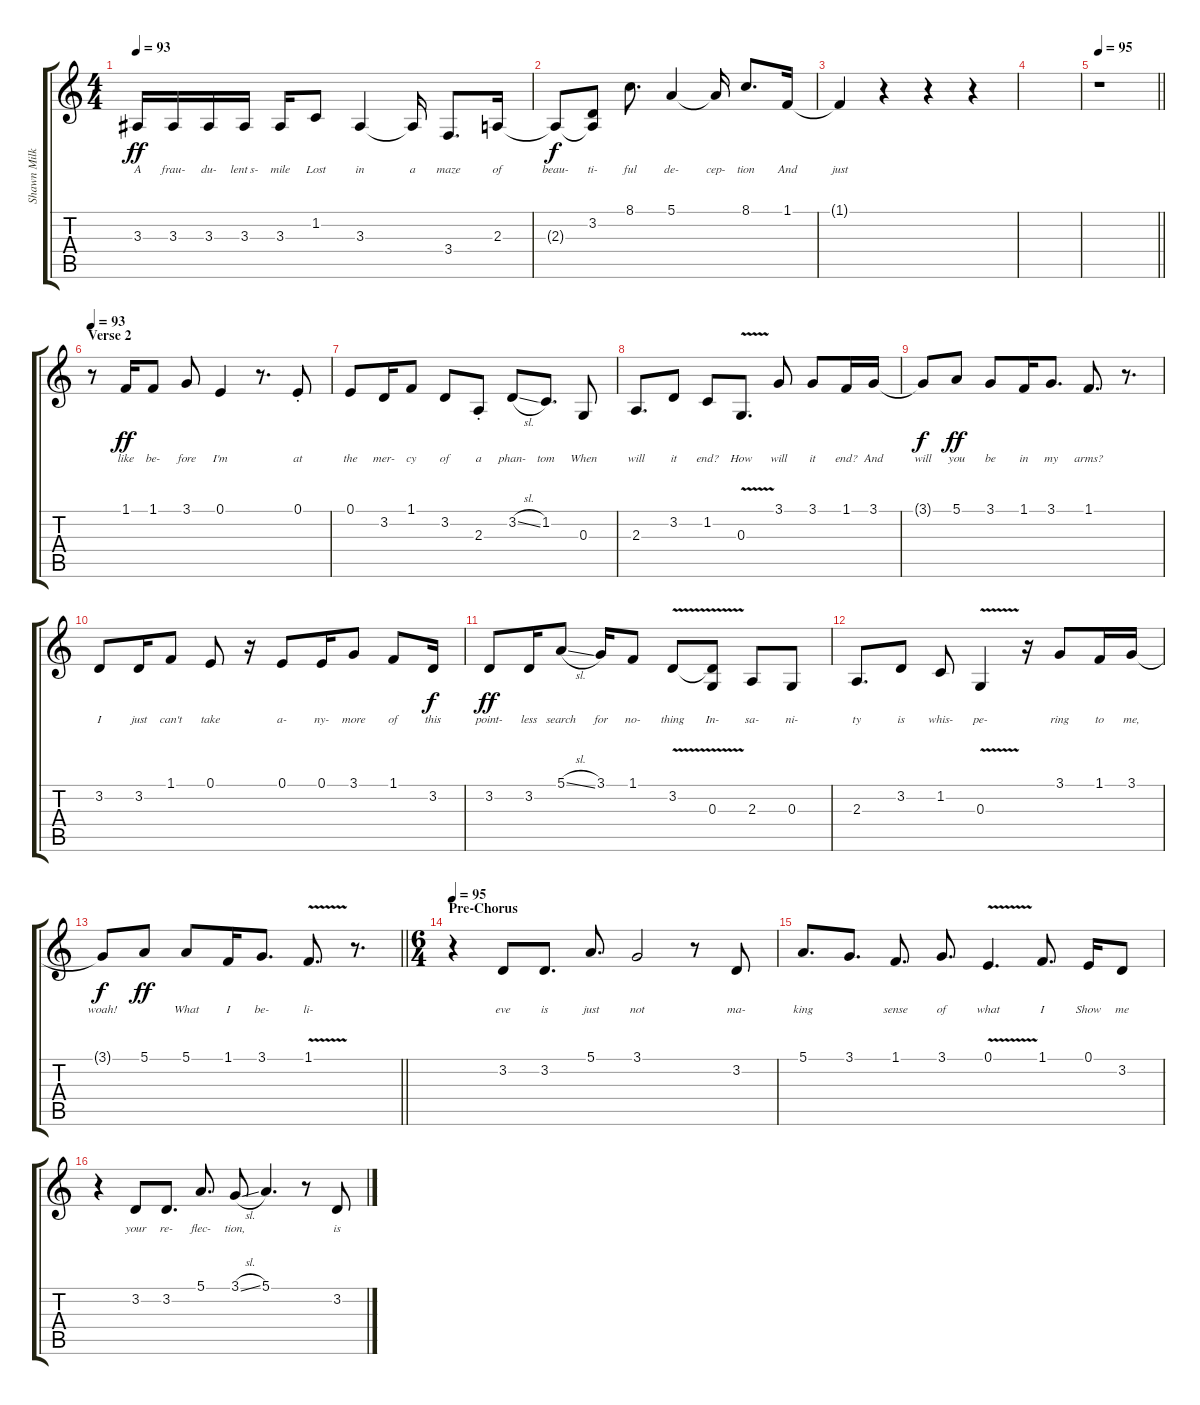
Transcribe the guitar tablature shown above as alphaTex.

\track ("Shawn Milke [Vocals]" "Shawn Milk") {instrument clarinet}
\staff {score tabs}
\tuning (E4 B3 G3 D3 A2 E2) {hide}
\ts (4 4)
\tempo 93
\clef g2
\ks c
3.3.16{lyrics (0 "A") lyrics (1 "") lyrics (2 "") lyrics (3 "") lyrics (4 "") dy ff} 3.3.16{lyrics (0 "frau-") lyrics (1 "") lyrics (2 "") lyrics (3 "") lyrics (4 "")} 3.3.16{lyrics (0 "du-") lyrics (1 "") lyrics (2 "") lyrics (3 "") lyrics (4 "")} 3.3.16{lyrics (0 "lent s-") lyrics (1 "") lyrics (2 "") lyrics (3 "") lyrics (4 "")} 3.3.16{lyrics (0 "mile") lyrics (1 "") lyrics (2 "") lyrics (3 "") lyrics (4 "")} 1.2.8{lyrics (0 "Lost") lyrics (1 "") lyrics (2 "") lyrics (3 "") lyrics (4 "")} 3.3.4{lyrics (0 "in") lyrics (1 "") lyrics (2 "") lyrics (3 "") lyrics (4 "")} 3.3{t}.16{lyrics (0 "a") lyrics (1 "") lyrics (2 "") lyrics (3 "") lyrics (4 "")} 3.4.8{d lyrics (0 "maze") lyrics (1 "") lyrics (2 "") lyrics (3 "") lyrics (4 "")} 2.3.16{lyrics (0 "of") lyrics (1 "") lyrics (2 "") lyrics (3 "") lyrics (4 "")} |
2.3{t}.8{lyrics (0 "beau-") lyrics (1 "") lyrics (2 "") lyrics (3 "") lyrics (4 "") dy f} (3.2 2.3{t}).8{lyrics (0 "ti-") lyrics (1 "") lyrics (2 "") lyrics (3 "") lyrics (4 "")} 8.1.8{d lyrics (0 "ful") lyrics (1 "") lyrics (2 "") lyrics (3 "") lyrics (4 "")} 5.1.4{lyrics (0 "de-") lyrics (1 "") lyrics (2 "") lyrics (3 "") lyrics (4 "")} 5.1{t}.16{lyrics (0 "cep-") lyrics (1 "") lyrics (2 "") lyrics (3 "") lyrics (4 "")} 8.1.8{d lyrics (0 "tion") lyrics (1 "") lyrics (2 "") lyrics (3 "") lyrics (4 "")} 1.1.16{lyrics (0 "And") lyrics (1 "") lyrics (2 "") lyrics (3 "") lyrics (4 "")} |
1.1{t}.4{lyrics (0 "just") lyrics (1 "") lyrics (2 "") lyrics (3 "") lyrics (4 "")} r.4 r.4 r.4 |
|
\tempo 95
\barLineRight lightlight
r.1 |
\section ("" "Verse 2")
\tempo 93
r.8 1.1.16{lyrics (0 "like") lyrics (1 "") lyrics (2 "") lyrics (3 "") lyrics (4 "") dy ff} 1.1.8{lyrics (0 "be-") lyrics (1 "") lyrics (2 "") lyrics (3 "") lyrics (4 "")} 3.1.8{lyrics (0 "fore") lyrics (1 "") lyrics (2 "") lyrics (3 "") lyrics (4 "")} 0.1.4{lyrics (0 "I'm") lyrics (1 "") lyrics (2 "") lyrics (3 "") lyrics (4 "")} r.8{d} 0.1{st}.8{lyrics (0 "at") lyrics (1 "") lyrics (2 "") lyrics (3 "") lyrics (4 "")} |
0.1.8{lyrics (0 "the") lyrics (1 "") lyrics (2 "") lyrics (3 "") lyrics (4 "")} 3.2.16{lyrics (0 "mer-") lyrics (1 "") lyrics (2 "") lyrics (3 "") lyrics (4 "")} 1.1.8{lyrics (0 "cy") lyrics (1 "") lyrics (2 "") lyrics (3 "") lyrics (4 "")} 3.2.8{lyrics (0 "of") lyrics (1 "") lyrics (2 "") lyrics (3 "") lyrics (4 "")} 2.3{st}.8{lyrics (0 "a") lyrics (1 "") lyrics (2 "") lyrics (3 "") lyrics (4 "")} 3.2{sl}.8{lyrics (0 "phan-") lyrics (1 "") lyrics (2 "") lyrics (3 "") lyrics (4 "")} 1.2.8{d lyrics (0 "tom") lyrics (1 "") lyrics (2 "") lyrics (3 "") lyrics (4 "")} 0.3.8{lyrics (0 "When") lyrics (1 "") lyrics (2 "") lyrics (3 "") lyrics (4 "")} |
2.3.8{d lyrics (0 "will") lyrics (1 "") lyrics (2 "") lyrics (3 "") lyrics (4 "")} 3.2.8{lyrics (0 "it") lyrics (1 "") lyrics (2 "") lyrics (3 "") lyrics (4 "")} 1.2.8{lyrics (0 "end?") lyrics (1 "") lyrics (2 "") lyrics (3 "") lyrics (4 "")} 0.3{v}.8{d lyrics (0 "How") lyrics (1 "") lyrics (2 "") lyrics (3 "") lyrics (4 "")} 3.1.8{lyrics (0 "will") lyrics (1 "") lyrics (2 "") lyrics (3 "") lyrics (4 "")} 3.1.8{lyrics (0 "it") lyrics (1 "") lyrics (2 "") lyrics (3 "") lyrics (4 "")} 1.1.16{lyrics (0 "end?") lyrics (1 "") lyrics (2 "") lyrics (3 "") lyrics (4 "")} 3.1.16{lyrics (0 "And") lyrics (1 "") lyrics (2 "") lyrics (3 "") lyrics (4 "")} |
3.1{t}.8{lyrics (0 "will") lyrics (1 "") lyrics (2 "") lyrics (3 "") lyrics (4 "") dy f} 5.1.8{lyrics (0 "you") lyrics (1 "") lyrics (2 "") lyrics (3 "") lyrics (4 "") dy ff} 3.1.8{lyrics (0 "be") lyrics (1 "") lyrics (2 "") lyrics (3 "") lyrics (4 "")} 1.1.16{lyrics (0 "in") lyrics (1 "") lyrics (2 "") lyrics (3 "") lyrics (4 "")} 3.1.8{d lyrics (0 "my") lyrics (1 "") lyrics (2 "") lyrics (3 "") lyrics (4 "")} 1.1.8{d lyrics (0 "arms?") lyrics (1 "") lyrics (2 "") lyrics (3 "") lyrics (4 "")} r.8{d} |
3.2.8{lyrics (0 "I") lyrics (1 "") lyrics (2 "") lyrics (3 "") lyrics (4 "")} 3.2.16{lyrics (0 "just") lyrics (1 "") lyrics (2 "") lyrics (3 "") lyrics (4 "")} 1.1.8{lyrics (0 "can't") lyrics (1 "") lyrics (2 "") lyrics (3 "") lyrics (4 "")} 0.1.8{lyrics (0 "take") lyrics (1 "") lyrics (2 "") lyrics (3 "") lyrics (4 "")} r.16 0.1.8{lyrics (0 "a-") lyrics (1 "") lyrics (2 "") lyrics (3 "") lyrics (4 "")} 0.1.16{lyrics (0 "ny-") lyrics (1 "") lyrics (2 "") lyrics (3 "") lyrics (4 "")} 3.1.8{lyrics (0 "more") lyrics (1 "") lyrics (2 "") lyrics (3 "") lyrics (4 "")} 1.1.8{lyrics (0 "of") lyrics (1 "") lyrics (2 "") lyrics (3 "") lyrics (4 "")} 3.2.16{lyrics (0 "this") lyrics (1 "") lyrics (2 "") lyrics (3 "") lyrics (4 "") dy f} |
3.2.8{lyrics (0 "point-") lyrics (1 "") lyrics (2 "") lyrics (3 "") lyrics (4 "") dy ff} 3.2.16{lyrics (0 "less") lyrics (1 "") lyrics (2 "") lyrics (3 "") lyrics (4 "")} 5.1{sl}.8{lyrics (0 "search") lyrics (1 "") lyrics (2 "") lyrics (3 "") lyrics (4 "")} 3.1.16{lyrics (0 "for") lyrics (1 "") lyrics (2 "") lyrics (3 "") lyrics (4 "")} 1.1.8{lyrics (0 "no-") lyrics (1 "") lyrics (2 "") lyrics (3 "") lyrics (4 "")} 3.2{v}.8{lyrics (0 "thing") lyrics (1 "") lyrics (2 "") lyrics (3 "") lyrics (4 "")} (3.2{t} 0.3).8{lyrics (0 "In-") lyrics (1 "") lyrics (2 "") lyrics (3 "") lyrics (4 "")} 2.3.8{lyrics (0 "sa-") lyrics (1 "") lyrics (2 "") lyrics (3 "") lyrics (4 "")} 0.3.8{lyrics (0 "ni-") lyrics (1 "") lyrics (2 "") lyrics (3 "") lyrics (4 "")} |
2.3.8{d lyrics (0 "ty") lyrics (1 "") lyrics (2 "") lyrics (3 "") lyrics (4 "")} 3.2.8{lyrics (0 "is") lyrics (1 "") lyrics (2 "") lyrics (3 "") lyrics (4 "")} 1.2.8{lyrics (0 "whis-") lyrics (1 "") lyrics (2 "") lyrics (3 "") lyrics (4 "")} 0.3{v}.4{lyrics (0 "pe-") lyrics (1 "") lyrics (2 "") lyrics (3 "") lyrics (4 "")} r.16 3.1.8{lyrics (0 "ring") lyrics (1 "") lyrics (2 "") lyrics (3 "") lyrics (4 "")} 1.1.16{lyrics (0 "to") lyrics (1 "") lyrics (2 "") lyrics (3 "") lyrics (4 "")} 3.1.16{lyrics (0 "me,") lyrics (1 "") lyrics (2 "") lyrics (3 "") lyrics (4 "")} |
\barLineRight lightlight
3.1{t}.8{lyrics (0 "woah!") lyrics (1 "") lyrics (2 "") lyrics (3 "") lyrics (4 "") dy f} 5.1.8{lyrics (0 "") lyrics (1 "") lyrics (2 "") lyrics (3 "") lyrics (4 "") dy ff} 5.1.8{lyrics (0 "What") lyrics (1 "") lyrics (2 "") lyrics (3 "") lyrics (4 "")} 1.1.16{lyrics (0 "I") lyrics (1 "") lyrics (2 "") lyrics (3 "") lyrics (4 "")} 3.1.8{d lyrics (0 "be-") lyrics (1 "") lyrics (2 "") lyrics (3 "") lyrics (4 "")} 1.1{v}.8{d lyrics (0 "li-") lyrics (1 "") lyrics (2 "") lyrics (3 "") lyrics (4 "")} r.8{d} |
\ts (6 4)
\section ("" "Pre-Chorus")
\tempo 95
r.4 3.2.8{lyrics (0 "eve") lyrics (1 "") lyrics (2 "") lyrics (3 "") lyrics (4 "")} 3.2.8{d lyrics (0 "is") lyrics (1 "") lyrics (2 "") lyrics (3 "") lyrics (4 "")} 5.1.8{d lyrics (0 "just") lyrics (1 "") lyrics (2 "") lyrics (3 "") lyrics (4 "")} 3.1.2{lyrics (0 "not") lyrics (1 "") lyrics (2 "") lyrics (3 "") lyrics (4 "")} r.8 3.2.8{lyrics (0 "ma-") lyrics (1 "") lyrics (2 "") lyrics (3 "") lyrics (4 "")} |
5.1.8{d lyrics (0 "king") lyrics (1 "") lyrics (2 "") lyrics (3 "") lyrics (4 "")} 3.1.8{d lyrics (0 "") lyrics (1 "") lyrics (2 "") lyrics (3 "") lyrics (4 "")} 1.1.8{d lyrics (0 "sense") lyrics (1 "") lyrics (2 "") lyrics (3 "") lyrics (4 "")} 3.1.8{d lyrics (0 "of") lyrics (1 "") lyrics (2 "") lyrics (3 "") lyrics (4 "")} 0.1{v}.4{d lyrics (0 "what") lyrics (1 "") lyrics (2 "") lyrics (3 "") lyrics (4 "")} 1.1.8{d lyrics (0 "I") lyrics (1 "") lyrics (2 "") lyrics (3 "") lyrics (4 "")} 0.1.16{lyrics (0 "Show") lyrics (1 "") lyrics (2 "") lyrics (3 "") lyrics (4 "")} 3.2.8{lyrics (0 "me") lyrics (1 "") lyrics (2 "") lyrics (3 "") lyrics (4 "")} |
r.4 3.2.8{lyrics (0 "your") lyrics (1 "") lyrics (2 "") lyrics (3 "") lyrics (4 "")} 3.2.8{d lyrics (0 "re-") lyrics (1 "") lyrics (2 "") lyrics (3 "") lyrics (4 "")} 5.1.8{d lyrics (0 "flec-") lyrics (1 "") lyrics (2 "") lyrics (3 "") lyrics (4 "")} 3.1{sl}.8{lyrics (0 "tion,") lyrics (1 "") lyrics (2 "") lyrics (3 "") lyrics (4 "")} 5.1.4{d lyrics (0 "") lyrics (1 "") lyrics (2 "") lyrics (3 "") lyrics (4 "")} r.8 3.2.8{lyrics (0 "is") lyrics (1 "") lyrics (2 "") lyrics (3 "") lyrics (4 "")}
